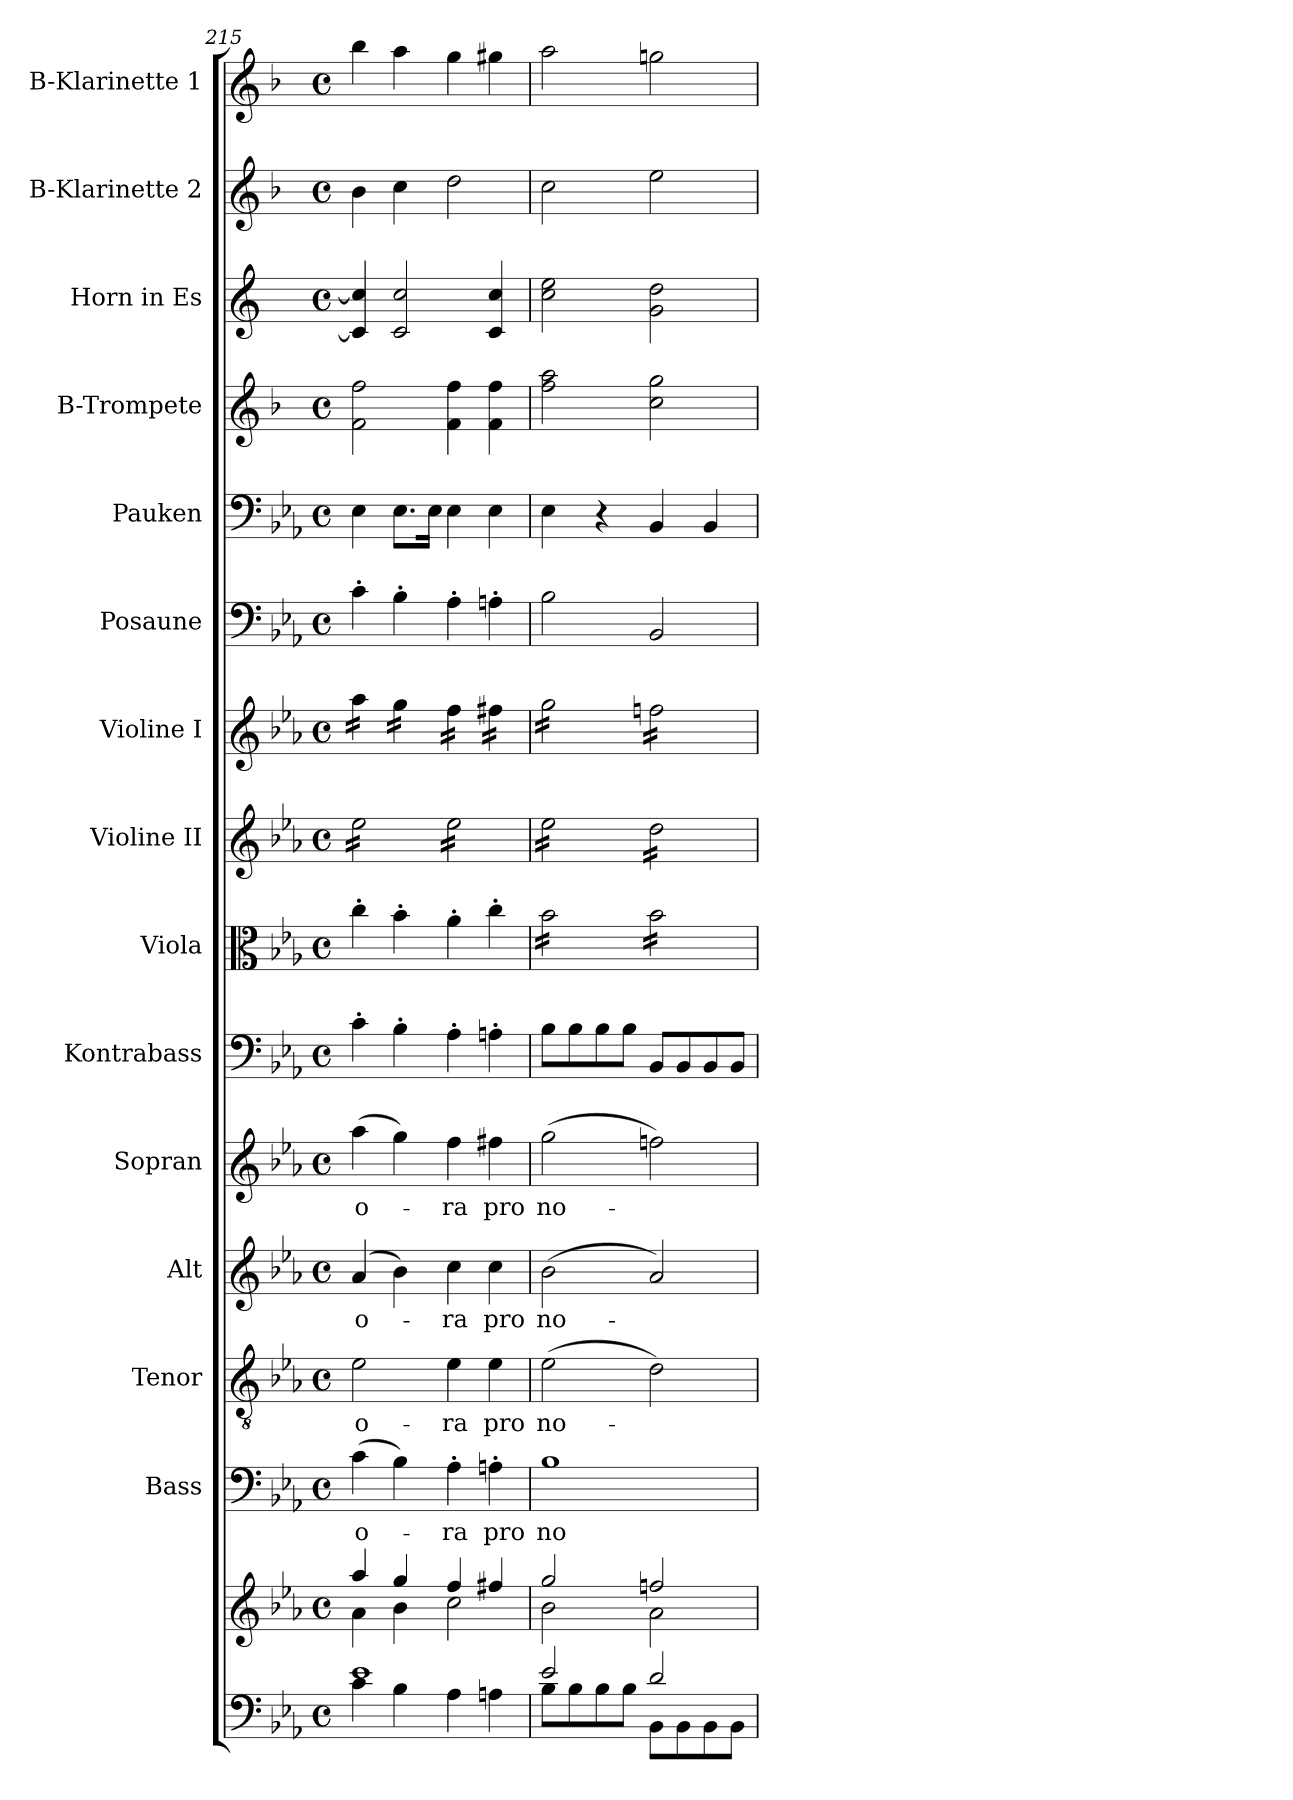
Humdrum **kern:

**kern	**kern	**kern	**text	**kern	**text	**kern	**text	**kern	**text	**kern	**kern	**kern	**kern	**kern	**kern	**kern	**kern	**kern	**kern
*part15	*part15	*part14	*part14	*part13	*part13	*part12	*part12	*part11	*part11	*part10	*part9	*part8	*part7	*part6	*part5	*part4	*part3	*part2	*part1
*staff16	*staff15	*staff14	*staff14	*staff13	*staff13	*staff12	*staff12	*staff11	*staff11	*staff10	*staff9	*staff8	*staff7	*staff6	*staff5	*staff4	*staff3	*staff2	*staff1
*	*	*I"Bass	*	*I"Tenor	*	*I"Alt	*	*I"Sopran	*	*I"Kontrabass	*I"Viola	*I"Violine II	*I"Violine I	*I"Posaune	*I"Pauken	*I"B-Trompete	*I"Horn in Es	*I"B-Klarinette 2	*I"B-Klarinette 1
*	*	*I'B.	*	*I'T.	*	*I'A.	*	*I'S.	*	*I'Kb.	*I'Vla.	*I'Vl. II	*I'Vl. I	*I'Pos.	*I'Pk.	*I'B Trp.	*	*I'B Kl. 2	*I'B Kl. 1
*clefF4	*clefG2	*clefF4	*	*clefGv2	*	*clefG2	*	*clefG2	*	*clefF4	*clefC3	*clefG2	*clefG2	*clefF4	*clefF4	*clefG2	*clefG2	*clefG2	*clefG2
*	*	*	*	*	*	*	*	*	*	*ITrd7c12	*	*	*	*	*	*ITrd1c2	*ITrd5c9	*ITrd1c2	*ITrd1c2
*k[b-e-a-]	*k[b-e-a-]	*k[b-e-a-]	*	*k[b-e-a-]	*	*k[b-e-a-]	*	*k[b-e-a-]	*	*k[b-e-a-]	*k[b-e-a-]	*k[b-e-a-]	*k[b-e-a-]	*k[b-e-a-]	*k[b-e-a-]	*k[b-e-a-]	*k[b-e-a-]	*k[b-e-a-]	*k[b-e-a-]
*E-:	*E-:	*E-:	*	*E-:	*	*E-:	*	*E-:	*	*E-:	*E-:	*E-:	*E-:	*E-:	*E-:	*E-:	*E-:	*E-:	*E-:
*M4/4	*M4/4	*M4/4	*	*M4/4	*	*M4/4	*	*M4/4	*	*M4/4	*M4/4	*M4/4	*M4/4	*M4/4	*M4/4	*M4/4	*M4/4	*M4/4	*M4/4
*met(c)	*met(c)	*met(c)	*	*met(c)	*	*met(c)	*	*met(c)	*	*met(c)	*met(c)	*met(c)	*met(c)	*met(c)	*met(c)	*met(c)	*met(c)	*met(c)	*met(c)
=215	=215	=215	=215	=215	=215	=215	=215	=215	=215	=215	=215	=215	=215	=215	=215	=215	=215	=215	=215
*^	*^	*	*	*	*	*	*	*	*	*	*	*	*	*	*	*	*	*	*
!	!	!	!	!	!LO:LY:b	!	!LO:LY:b	!	!LO:LY:b	!	!LO:LY:b	!	!	!	!	!	!	!	!	!	!
*	*	*	*	*	*	*	*	*	*	*	*	*	*	*tremolo	*	*	*	*	*	*	*
*	*	*	*	*	*	*	*	*	*	*	*	*	*	*	*tremolo	*	*	*	*	*	*
1e-	4c\	4aa-/	4a-\	(>4c\	o-	2e-\	o-	(4a-/	o-	(>4aa-\	o-	4C'>\	4cc'>\	16ee-\LL	16aa-\LL	4c'>\	4E-\	2e-\ 2ee-\	4E-/] 4e-/]	4a-\	4aa-\
.	.	.	.	.	.	.	.	.	.	.	.	.	.	16ee-\	16aa-\	.	.	.	.	.	.
.	.	.	.	.	.	.	.	.	.	.	.	.	.	16ee-\	16aa-\	.	.	.	.	.	.
.	.	.	.	.	.	.	.	.	.	.	.	.	.	16ee-\	16aa-\JJ	.	.	.	.	.	.
.	4B-\	4gg/	4b-\	4B-\)	.	.	.	4b-\)	.	4gg\)	.	4BB-'>\	4b-'>\	16ee-\	16gg\LL	4B-'>\	8.E-\L	.	2E-/ 2e-/	4b-\	4gg\
.	.	.	.	.	.	.	.	.	.	.	.	.	.	16ee-\	16gg\	.	.	.	.	.	.
.	.	.	.	.	.	.	.	.	.	.	.	.	.	16ee-\	16gg\	.	.	.	.	.	.
.	.	.	.	.	.	.	.	.	.	.	.	.	.	16ee-\JJ	16gg\JJ	.	16E-\Jk	.	.	.	.
!	!	!	!	!	!LO:LY:b	!	!LO:LY:b	!	!LO:LY:b	!	!LO:LY:b	!	!	!	!	!	!	!	!	!	!
.	4A-\	4ff/	2cc\	4A-'>\	-ra	4e-\	-ra	4cc\	-ra	4ff\	-ra	4AA-'>\	4a-'>\	16ee-\LL	16ff\LL	4A-'>\	4E-\	4e-\ 4ee-\	.	2cc\	4ff\
.	.	.	.	.	.	.	.	.	.	.	.	.	.	16ee-\	16ff\	.	.	.	.	.	.
.	.	.	.	.	.	.	.	.	.	.	.	.	.	16ee-\	16ff\	.	.	.	.	.	.
.	.	.	.	.	.	.	.	.	.	.	.	.	.	16ee-\	16ff\JJ	.	.	.	.	.	.
!	!	!	!	!	!LO:LY:b	!	!LO:LY:b	!	!LO:LY:b	!	!LO:LY:b	!	!	!	!	!	!	!	!	!	!
.	4An\	4ff#X/	.	4An'>\	pro	4e-\	pro	4cc\	pro	4ff#X\	pro	4AAn'>\	4cc'>\	16ee-\	16ff#X\LL	4An'>\	4E-\	4e-\ 4ee-\	4E-/ 4e-/	.	4ff#X\
.	.	.	.	.	.	.	.	.	.	.	.	.	.	16ee-\	16ff#X\	.	.	.	.	.	.
.	.	.	.	.	.	.	.	.	.	.	.	.	.	16ee-\	16ff#X\	.	.	.	.	.	.
.	.	.	.	.	.	.	.	.	.	.	.	.	.	16ee-\JJ	16ff#X\JJ	.	.	.	.	.	.
=216	=216	=216	=216	=216	=216	=216	=216	=216	=216	=216	=216	=216	=216	=216	=216	=216	=216	=216	=216	=216	=216
!	!	!	!	!	!LO:LY:b	!	!LO:LY:b	!	!LO:LY:b	!	!LO:LY:b	!	!	!	!	!	!	!	!	!	!
*	*	*	*	*	*	*	*	*	*	*	*	*	*tremolo	*	*	*	*	*	*	*	*
2e-/	8B-\L	2gg/	2b-\	1B-	no-	(>2e-\	no-	(>2b-\	no-	(>2gg\	no-	8BB-\L	16b-\LL	16ee-\LL	16gg\LL	2B-\	4E-\	2ee-\ 2gg\	2e-\ 2g\	2b-\	2gg\
.	.	.	.	.	.	.	.	.	.	.	.	.	16b-\	16ee-\	16gg\	.	.	.	.	.	.
.	8B-\	.	.	.	.	.	.	.	.	.	.	8BB-\	16b-\	16ee-\	16gg\	.	.	.	.	.	.
.	.	.	.	.	.	.	.	.	.	.	.	.	16b-\	16ee-\	16gg\	.	.	.	.	.	.
.	8B-\	.	.	.	.	.	.	.	.	.	.	8BB-\	16b-\	16ee-\	16gg\	.	4r	.	.	.	.
.	.	.	.	.	.	.	.	.	.	.	.	.	16b-\	16ee-\	16gg\	.	.	.	.	.	.
.	8B-\J	.	.	.	.	.	.	.	.	.	.	8BB-\J	16b-\	16ee-\	16gg\	.	.	.	.	.	.
.	.	.	.	.	.	.	.	.	.	.	.	.	16b-\JJ	16ee-\JJ	16gg\JJ	.	.	.	.	.	.
2d/	8BB-\L	2ffn/	2a-\	.	.	2d\)	.	2a-/)	.	2ffn\)	.	8BBB-/L	16b-\LL	16dd\LL	16ffn\LL	2BB-/	4BB-/	2b-\ 2ff\	2B-\ 2f\	2dd\	2ffn\
.	.	.	.	.	.	.	.	.	.	.	.	.	16b-\	16dd\	16ffn\	.	.	.	.	.	.
.	8BB-\	.	.	.	.	.	.	.	.	.	.	8BBB-/	16b-\	16dd\	16ffn\	.	.	.	.	.	.
.	.	.	.	.	.	.	.	.	.	.	.	.	16b-\	16dd\	16ffn\	.	.	.	.	.	.
.	8BB-\	.	.	.	.	.	.	.	.	.	.	8BBB-/	16b-\	16dd\	16ffn\	.	4BB-/	.	.	.	.
.	.	.	.	.	.	.	.	.	.	.	.	.	16b-\	16dd\	16ffn\	.	.	.	.	.	.
.	8BB-\J	.	.	.	.	.	.	.	.	.	.	8BBB-/J	16b-\	16dd\	16ffn\	.	.	.	.	.	.
.	.	.	.	.	.	.	.	.	.	.	.	.	16b-\JJ	16dd\JJ	16ffn\JJ	.	.	.	.	.	.
*	*	*	*	*	*	*	*	*	*	*	*	*	*	*	*Xtremolo	*	*	*	*	*	*
*	*	*	*	*	*	*	*	*	*	*	*	*	*	*Xtremolo	*	*	*	*	*	*	*
*	*	*	*	*	*	*	*	*	*	*	*	*	*Xtremolo	*	*	*	*	*	*	*	*
*v	*v	*	*	*	*	*	*	*	*	*	*	*	*	*	*	*	*	*	*	*	*
*	*v	*v	*	*	*	*	*	*	*	*	*	*	*	*	*	*	*	*	*	*
=	=	=	=	=	=	=	=	=	=	=	=	=	=	=	=	=	=	=	=
*-	*-	*-	*-	*-	*-	*-	*-	*-	*-	*-	*-	*-	*-	*-	*-	*-	*-	*-	*-
